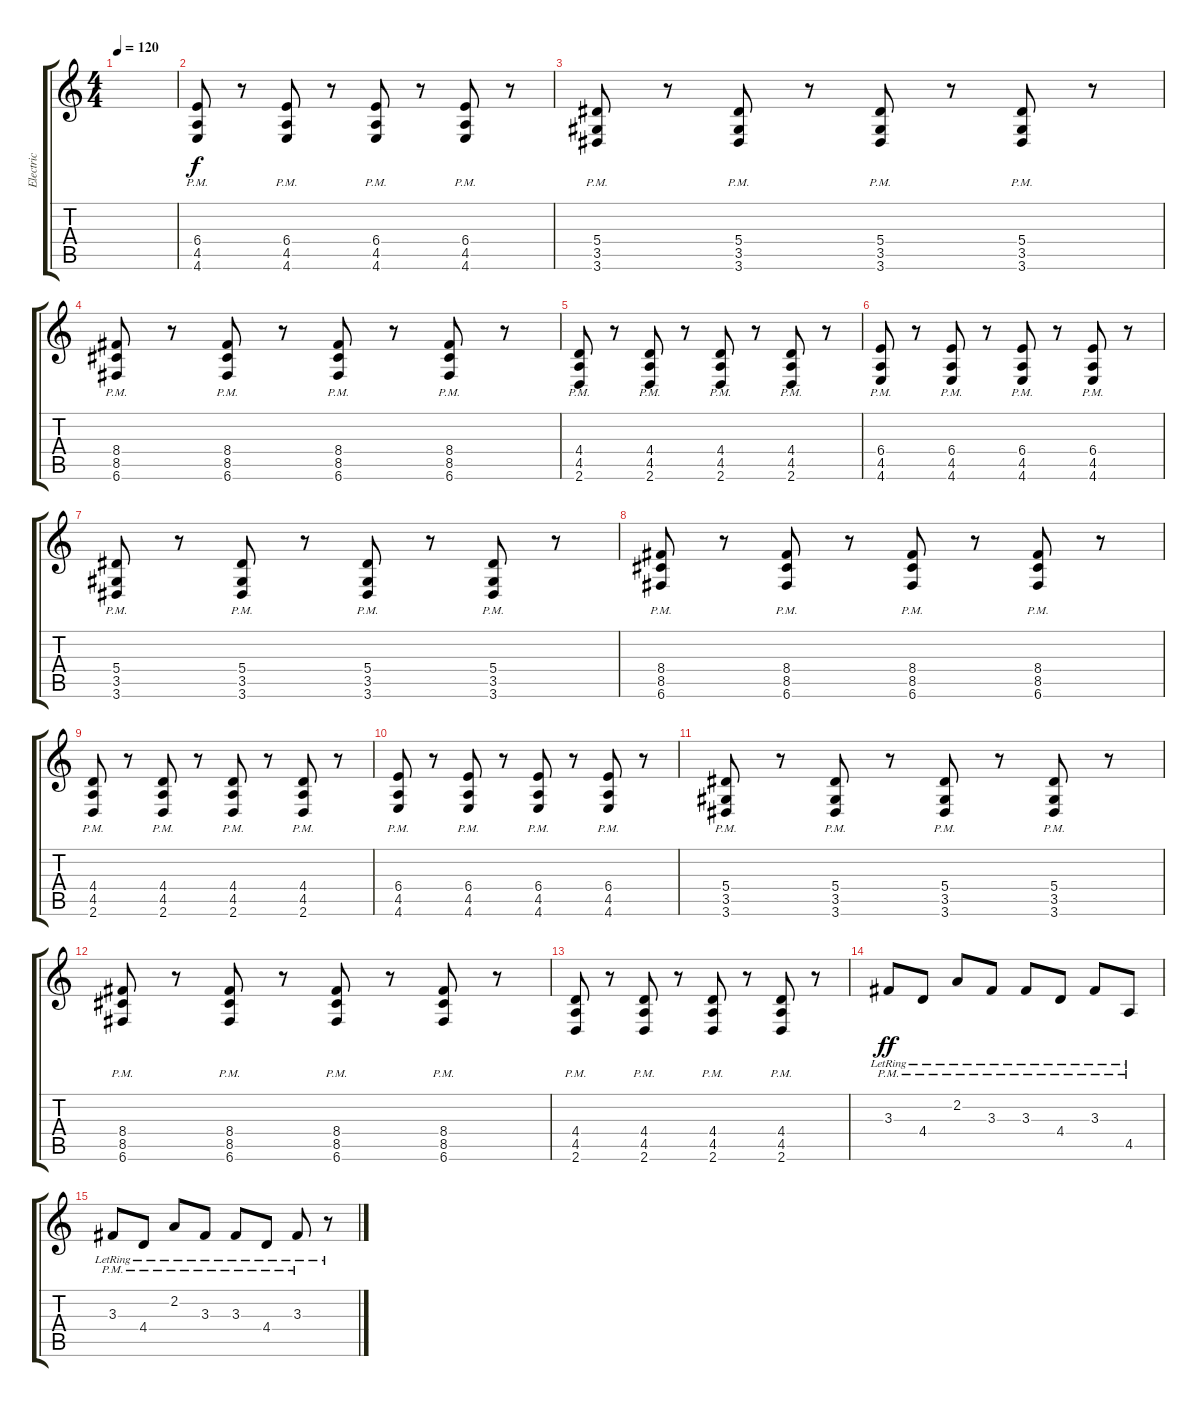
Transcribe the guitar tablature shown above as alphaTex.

\track ("Electric" "Electric") {instrument electricguitarmuted}
\staff {score tabs}
\tuning (C4 G3 Eb3 Bb2 F2 C2) {hide}
\ts (4 4)
\tempo 120
\clef g2
\ks c
|
(6.4{pm} 4.5{pm} 4.6{pm}).8{dy f} r.8 (6.4{pm} 4.5{pm} 4.6{pm}).8 r.8 (6.4{pm} 4.5{pm} 4.6{pm}).8 r.8 (6.4{pm} 4.5{pm} 4.6{pm}).8 r.8 |
(5.4{pm} 3.5{pm} 3.6{pm}).8 r.8 (5.4{pm} 3.5{pm} 3.6{pm}).8 r.8 (5.4{pm} 3.5{pm} 3.6{pm}).8 r.8 (5.4{pm} 3.5{pm} 3.6{pm}).8 r.8 |
(8.4{pm} 8.5{pm} 6.6{pm}).8 r.8 (8.4{pm} 8.5{pm} 6.6{pm}).8 r.8 (8.4{pm} 8.5{pm} 6.6{pm}).8 r.8 (8.4{pm} 8.5{pm} 6.6{pm}).8 r.8 |
(4.4{pm} 4.5{pm} 2.6{pm}).8 r.8 (4.4{pm} 4.5{pm} 2.6{pm}).8 r.8 (4.4{pm} 4.5{pm} 2.6{pm}).8 r.8 (4.4{pm} 4.5{pm} 2.6{pm}).8 r.8 |
(6.4{pm} 4.5{pm} 4.6{pm}).8{instrument electricguitarmuted} r.8 (6.4{pm} 4.5{pm} 4.6{pm}).8 r.8 (6.4{pm} 4.5{pm} 4.6{pm}).8 r.8 (6.4{pm} 4.5{pm} 4.6{pm}).8 r.8 |
(5.4{pm} 3.5{pm} 3.6{pm}).8 r.8 (5.4{pm} 3.5{pm} 3.6{pm}).8 r.8 (5.4{pm} 3.5{pm} 3.6{pm}).8 r.8 (5.4{pm} 3.5{pm} 3.6{pm}).8 r.8 |
(8.4{pm} 8.5{pm} 6.6{pm}).8 r.8 (8.4{pm} 8.5{pm} 6.6{pm}).8 r.8 (8.4{pm} 8.5{pm} 6.6{pm}).8 r.8 (8.4{pm} 8.5{pm} 6.6{pm}).8 r.8 |
(4.4{pm} 4.5{pm} 2.6{pm}).8 r.8 (4.4{pm} 4.5{pm} 2.6{pm}).8 r.8 (4.4{pm} 4.5{pm} 2.6{pm}).8 r.8 (4.4{pm} 4.5{pm} 2.6{pm}).8 r.8 |
(6.4{pm} 4.5{pm} 4.6{pm}).8{instrument electricguitarmuted} r.8 (6.4{pm} 4.5{pm} 4.6{pm}).8 r.8 (6.4{pm} 4.5{pm} 4.6{pm}).8 r.8 (6.4{pm} 4.5{pm} 4.6{pm}).8 r.8 |
(5.4{pm} 3.5{pm} 3.6{pm}).8 r.8 (5.4{pm} 3.5{pm} 3.6{pm}).8 r.8 (5.4{pm} 3.5{pm} 3.6{pm}).8 r.8 (5.4{pm} 3.5{pm} 3.6{pm}).8 r.8 |
(8.4{pm} 8.5{pm} 6.6{pm}).8 r.8 (8.4{pm} 8.5{pm} 6.6{pm}).8 r.8 (8.4{pm} 8.5{pm} 6.6{pm}).8 r.8 (8.4{pm} 8.5{pm} 6.6{pm}).8 r.8 |
(4.4{pm} 4.5{pm} 2.6{pm}).8 r.8 (4.4{pm} 4.5{pm} 2.6{pm}).8 r.8 (4.4{pm} 4.5{pm} 2.6{pm}).8 r.8 (4.4{pm} 4.5{pm} 2.6{pm}).8 r.8 |
3.3{pm lr}.8{dy ff} 4.4{pm lr}.8 2.2{pm lr}.8 3.3{pm lr}.8 3.3{pm lr}.8 4.4{pm lr}.8 3.3{pm lr}.8 4.5{pm lr}.8 |
3.3{pm lr}.8 4.4{pm lr}.8 2.2{pm lr}.8 3.3{pm lr}.8 3.3{pm lr}.8 4.4{pm lr}.8 3.3{pm lr}.8 r.8
